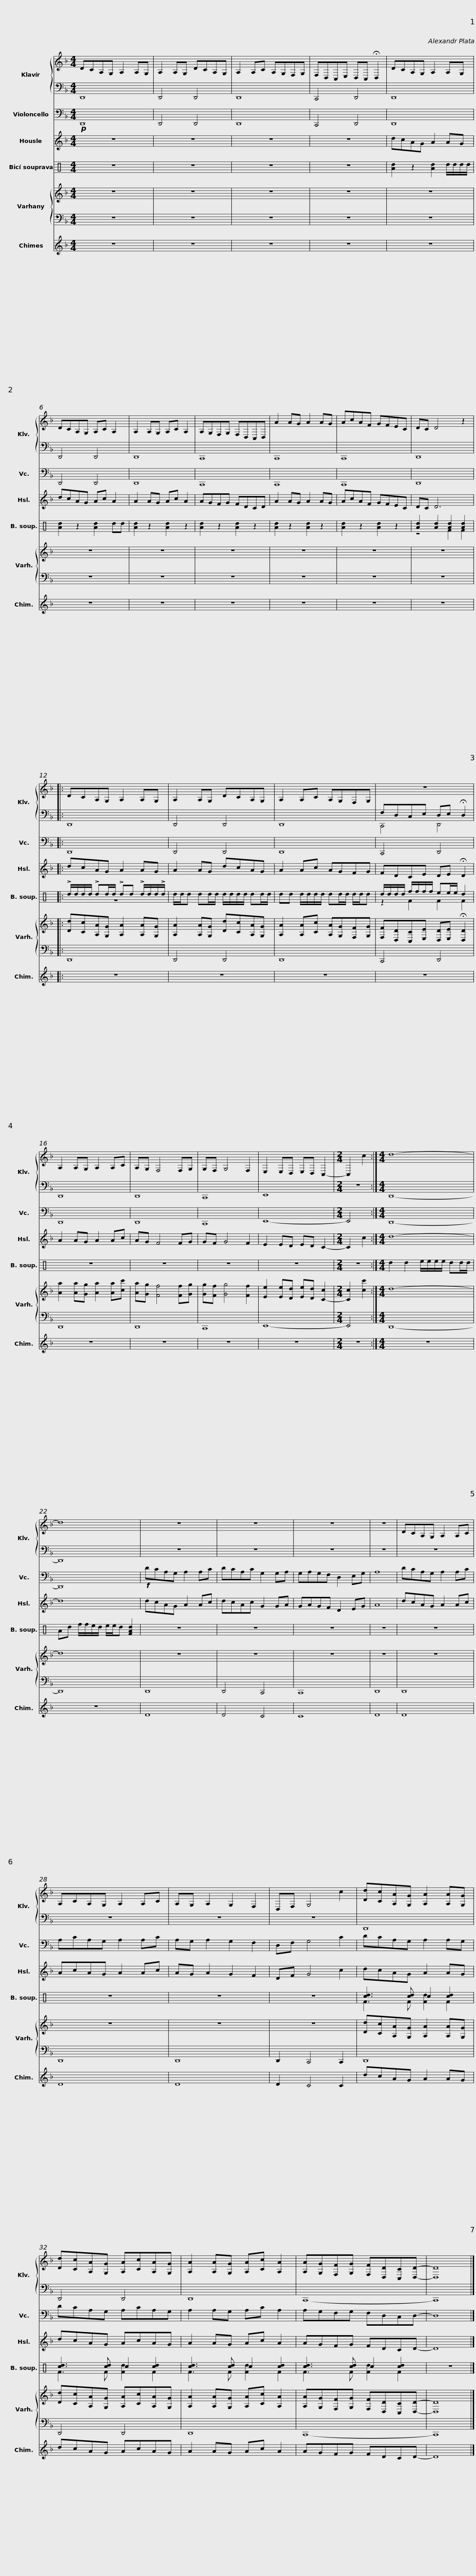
X:1
%%score { 1 | ( 2 3 ) } 4 5 ( 6 7 ) { 8 | 9 } 10
L:1/8
M:4/4
I:linebreak $
K:F
V:1 treble
V:2 bass
V:3 bass
V:4 bass
V:5 treble
V:6 perc
K:none
V:7 perc
K:none
V:8 treble
V:9 bass
V:10 treble
V:1
 DCA,G, A,2 A,G, | A,2 A,G, DCA,G, | A,2 A,C A,G,F,G, |$ F,D,C,E, D,C, !fermata!D,2 | DCA,G, A,2 A,G, | %5
 DCA,G, A,C A,2 | A,2 A,G, A,C A,2 |$ A,G,F,G, F,D,C,D, | A2 AG A2 AG | AcAF GFEC | %10
 DC D4 z2 |:$ DCA,G, A,2 A,G, | A,2 A,G, DCA,G, | A,2 A,C A,G,F,G, |$ z8 | %15
 A,2 A,G, A,2 A,C | A,G, F,4 F,G, | G,F, G,4 F,2 |$ E,2 E,D, E,D, C,2- |[M:2/4] C,2 c2 :| %20
[M:4/4] d8- | d8 | z8 |$ z8 | z8 | %25
 z8 | DCA,G, A,2 A,C | A,CA,G, A,2 A,C |$ A,G, A,2 G,2 F,2 | D,F, G,4 c2 | %30
 [Dd][Cc][A,A][G,G] [A,A]2 [A,A][G,G] | [Dd][Cc][A,A][G,G] [A,A][Cc][A,A][G,G] |$ [A,A]2 [A,A][G,G] [A,A][Cc] [A,A]2 | [A,A][G,G][F,F][G,G] [F,F][D,D][C,C][D,D]- | [D,D]8 |] %35
V:2
 D,,8 | D,,4 D,,4 | D,,8 |$ C,,4 D,,4 | D,,8 | %5
 D,,4 D,,4 | D,,8 |$ C,,8 | C,,8 | C,,8 | %10
 D,,8 |:$ D,,8 | D,,4 D,,4 | D,,8 |$ F,D,C,E, D,E, !fermata!D,2 | %15
 D,,8 | D,,8 | C,,8 |$ E,,8 |[M:2/4] z4 :| %20
[M:4/4] D,,8- | D,,8 | z8 |$ z8 | z8 | %25
 z8 | z8 | z8 |$ z8 | z8 | %30
 D,,8 | D,,4 D,,4 |$ D,,8 | C,,8- | C,,8 |] %35
V:3
 x8 | x8 | x8 |$ x8 | x8 | %5
 x8 | x8 |$ x8 | x8 | x8 | %10
 x8 |:$ x8 | x8 | x8 |$ C,,4 D,,4 | %15
 x8 | x8 | x8 |$ x8 |[M:2/4] x4 :| %20
[M:4/4] x8 | x8 | x8 |$ x8 | x8 | %25
 x8 | x8 | x8 |$ x8 | x8 | %30
 x8 | x8 |$ x8 | x8 | x8 |] %35
V:4
!p! D,,8 | D,,4 D,,4 | D,,8 |$ C,,4 D,,4 | D,,8 | %5
 D,,4 D,,4 | D,,8 |$ C,,8 | C,,8 | C,,8 | %10
 D,,8 |:$ D,,8 | D,,4 D,,4 | D,,8 |$ C,,4 D,,4 | %15
 D,,8 | D,,8 | C,,8 |$ E,,8- |[M:2/4] E,,4 :| %20
[M:4/4] D,,8- | D,,8 |!f! DCA,G, A,2 A,C |$ DCA,C G,2 G,A, | G,A,G,F, D,2 E,G, | %25
 A,8 | DCA,G, A,2 A,C | A,CA,G, A,2 A,C |$ A,G, A,2 G,2 F,2 | D,F, G,4 C2 | %30
 DCA,G, A,2 A,G, | DCA,G, A,CA,G, |$ A,2 A,G, A,C A,2 | A,G,F,G, F,D,C,D,- | D,8 |] %35
V:5
 z8 | z8 | z8 |$ z8 | dcAG A2 AG | %5
 dcAG Ac A2 | A2 AG Ac A2 |$ AGFG FDCD | A2 AG A2 AG | AcAF GFEC | %10
 DC D6 |:$ dcAG A2 AG | A2 AG dcAG | A2 Ac AGFG |$ FDCE DE !fermata!D2 | %15
 A2 AG A2 Ac | AG F4 FG | GF G4 F2 |$ E2 ED ED C2- |[M:2/4] C2 c2 :| %20
[M:4/4] d8- | d8 | dcAG A2 Ac |$ dcAc G2 GA | GAGF D2 EG | %25
 A8 | dcAG A2 Ac | AcAG A2 Ac |$ AG A2 G2 F2 | DF G4 c2 | %30
 dcAG A2 AG | dcAG AcAG |$ A2 AG Ac A2 | AGFG FDCD- | D8 |] %35
V:6
[K:C] z8 | z8 | z8 |$ z8 | [Ad]2 z2 [Ad]2 d/d/d/d/ | %5
 [Ad]2 z2 [Ad]2 dd | [Ad]2 z2 [Ad]2 z2 |$ [Ad]2 z2 [Ad]2 z2 | [Ad]2 z2 [Ad]2 z2 | [Ad]2 z2 [Ad]2 z2 | %10
 [Ad]2 [Ad]2 [Ad]2 [Ad]2 |:$ !>!d/d/d/d/ !>!dd/d/ !>!dd !>!d/d/d/!>!d/ | d/d/d dd/d/ d/d/d/d/ dd/d/ | dd d/d/d/d/ dd/d/ d/d/d |$ d/d/d/d/ f/f/f/f/ ee/e/ d2 | %15
 z8 | z8 | z8 |$ z8 |[M:2/4] z4 :| %20
[M:4/4] d2 d2 e/e/e/e/ dd/d/ | Ad f/f/e/d/ e/e/d [FAd]2 | z8 |$ z8 | z8 | %25
 z8 | z8 | z8 |$ z8 | z8 | %30
 [cd]3 [cd] c2 [cd]2 | [cd]3 [cd] c2 [cd]2 |$ [cd]3 [cd] c2 [cd]2 | [cd]3 [cd] c2 [cd]2 | z8 |] %35
V:7
[K:C] x8 | x8 | x8 |$ x8 | x8 | %5
 x8 | x8 |$ x8 | x8 | x8 | %10
 z4 F2 F2 |:$ z8 | x8 | x8 |$ z2 F2 F2 F2 | %15
 x8 | x8 | x8 |$ x8 |[M:2/4] x4 :| %20
[M:4/4] x8 | x8 | x8 |$ x8 | x8 | %25
 x8 | x8 | x8 |$ x8 | x8 | %30
 F3 F [Fd]2 F2 | F3 F [Fd]2 F2 |$ F3 F [Fd]2 F2 | F3 F [Fd]2 F2 | x8 |] %35
V:8
 z8 | z8 | z8 |$ z8 | z8 | %5
 z8 | z8 |$ z8 | z8 | z8 | %10
 z8 |:$ [Dd][Cc][A,A][G,G] [A,A]2 [A,A][G,G] | [A,A]2 [A,A][G,G] [Dd][Cc][A,A][G,G] | [A,A]2 [A,A][Cc] [A,A][G,G][F,F][G,G] |$ [F,F][D,D][C,C][E,E] [D,D][E,E] !fermata![D,D]2 | %15
 [Aa]2 [Aa][Gg] [Aa]2 [Aa][cc'] | [Aa][Gg] [Ff]4 [Ff][Gg] | [Gg][Ff] [Gg]4 [Ff]2 |$ [Ee]2 [Ee][Dd] [Ee][Dd] [C-c]2 |[M:2/4] [Cc]2 [cc']2 :| %20
[M:4/4] d8- | d8 | z8 |$ z8 | z8 | %25
 z8 | z8 | z8 |$ z8 | z8 | %30
 [Dd][Cc][A,A][G,G] [A,A]2 [A,A][G,G] | [Dd][Cc][A,A][G,G] [A,A][Cc][A,A][G,G] |$ [A,A]2 [A,A][G,G] [A,A][Cc] [A,A]2 | [A,A][G,G][F,F][G,G] [F,F][D,D][C,C][D,D]- | [D,D]8 |] %35
V:9
 z8 | z8 | z8 |$ z8 | z8 | %5
 z8 | z8 |$ z8 | z8 | z8 | %10
 z8 |:$ D,,8 | D,,4 D,,4 | D,,8 |$ C,,4 D,,4 | %15
 D,,8 | D,,8 | C,,8 |$ E,,8- |[M:2/4] E,,4 :| %20
[M:4/4] D,,8- | D,,8 | D,,8 |$ D,,4 C,,4 | C,,8 | %25
 D,,8 | D,,8 | D,,8 |$ D,,8 | D,,2 C,,4 C,,2 | %30
 D,,8 | D,,4 D,,4 |$ D,,8 | C,,8- | C,,8 |] %35
V:10
 z8 | z8 | z8 |$ z8 | z8 | %5
 z8 | z8 |$ z8 | z8 | z8 | %10
 z8 |:$ z8 | z8 | z8 |$ z8 | %15
 z8 | z8 | z8 |$ z8 |[M:2/4] z4 :| %20
[M:4/4] z8 | z8 | D8 |$ D4 C4 | C8 | %25
 D8 | D8 | D8 |$ D8 | D2 C4 C2 | %30
 dcAG A2 AG | dcAG AcAG |$ A2 AG Ac A2 | AGFG FDCD- | D8 |] %35
